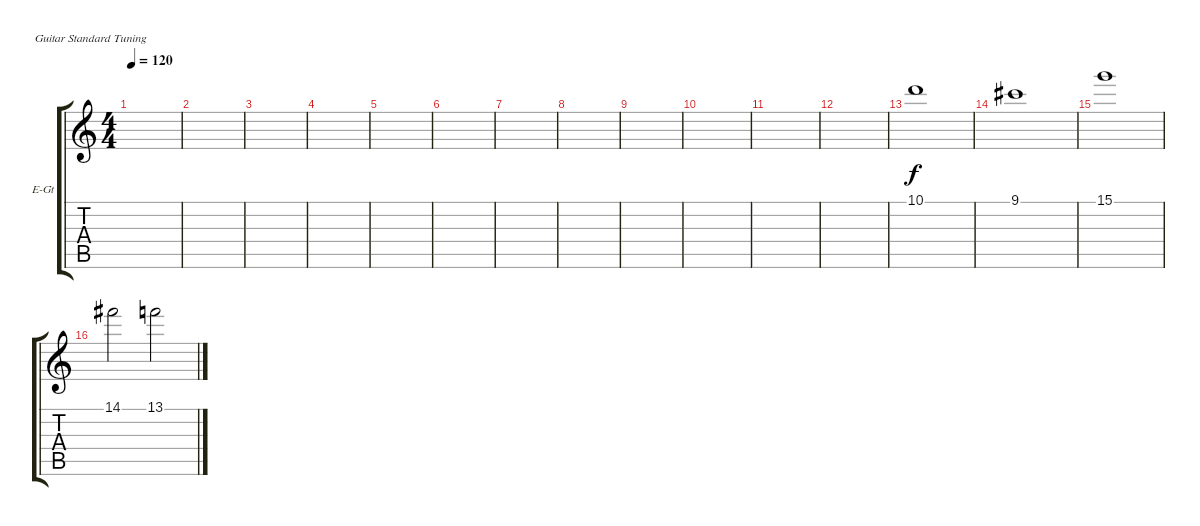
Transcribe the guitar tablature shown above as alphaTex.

\defaultSystemsLayout 4
\bracketExtendMode groupsimilarinstruments
\firstSystemTrackNameOrientation horizontal
\otherSystemsTrackNameOrientation horizontal
\track ("Effects" "E-Gt") {instrument electricguitarclean}
\staff {score tabs}
\tuning (E4 B3 G3 D3 A2 E2)
\ts (4 4)
\tempo 120
\clef g2
\scale
0.333333
\ks c
|
\scale
0.333333 |
\scale
0.333333 |
\scale
0.333333 |
\scale
0.333333 |
\scale
0.333333 |
\scale
0.333333 |
\scale
0.333333 |
\scale
0.333333 |
\scale
0.333333 |
\scale
0.333333 |
\scale
0.333333 |
\scale
0.333333 10.1.1 |
\scale
0.333333 9.1.1 |
\scale
0.333333 15.1.1 |
\scale
0.333333 14.1.2 13.1.2
